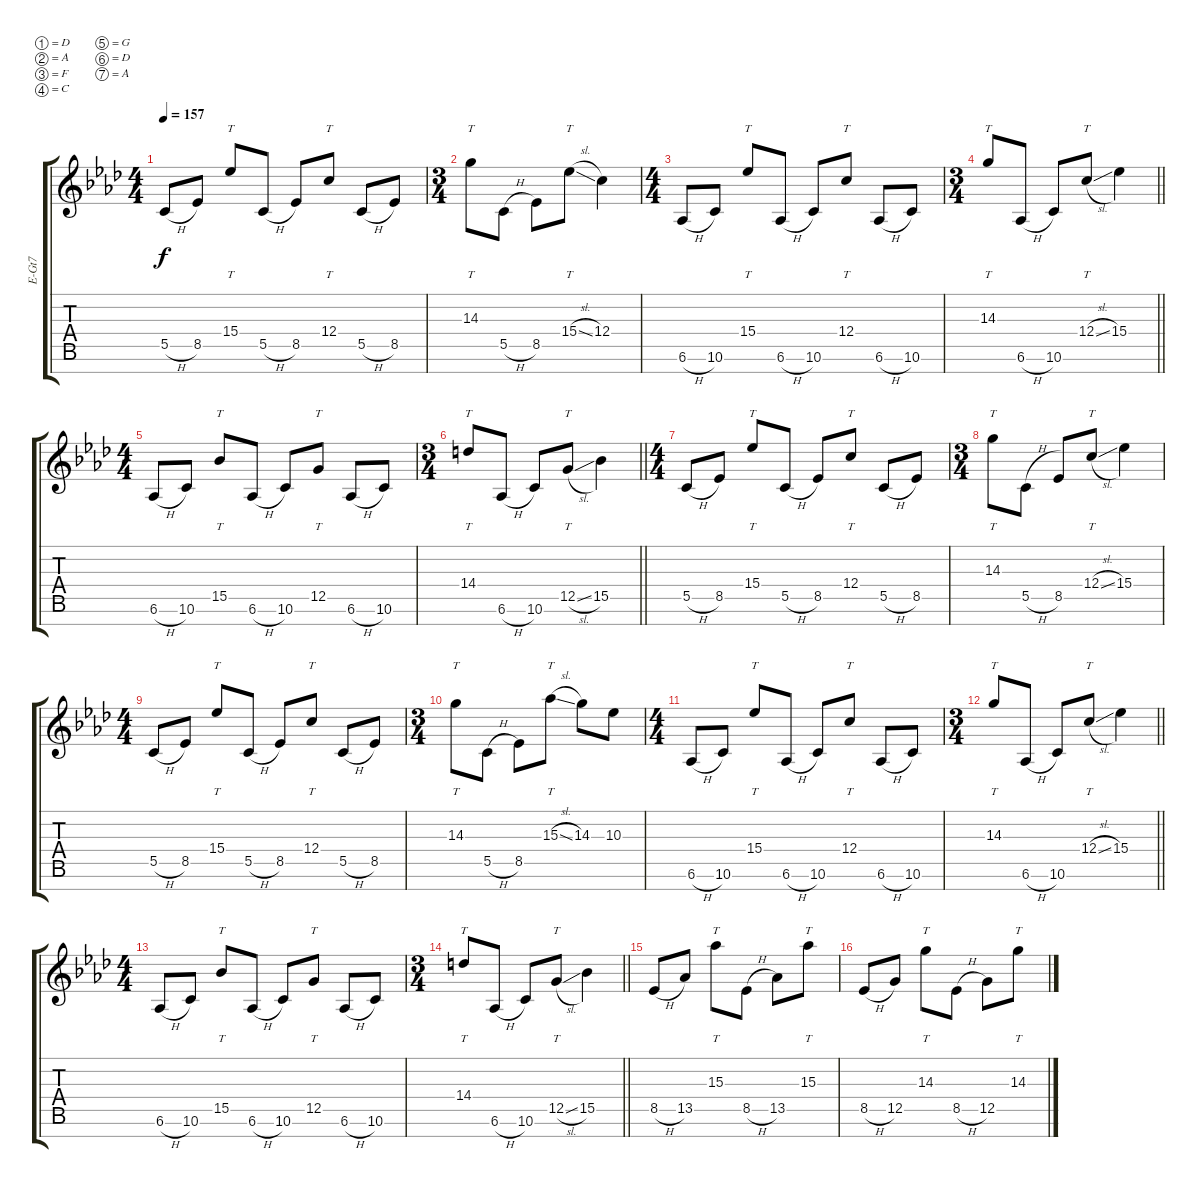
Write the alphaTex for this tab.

\bracketExtendMode groupsimilarinstruments
\otherSystemsTrackNameOrientation horizontal
\track ("Clean Guitar" "E-Gt7") {instrument electricguitarclean}
\staff {score tabs}
\tuning (D4 A3 F3 C3 G2 D2 A1)
\ts (4 4)
\beaming (8 2 2 2 2)
\tempo 157
\clef g2
\ks ab
5.5{h acc forcenatural}.8{dy f beam Up} 8.5{acc forcenatural}.8{beam Up} 15.4{acc forcenatural}.8{tt beam Up} 5.5{h acc forcenatural}.8{beam Up} 8.5{acc forcenatural}.8{beam Up} 12.4{acc forcenatural}.8{tt beam Up} 5.5{h acc forcenatural}.8{beam Up} 8.5{acc forcenatural}.8{beam Up} |
\ts (3 4)
\beaming (8 2 2 2 2)
14.3{acc forcenatural}.8{tt beam Down} 5.5{h acc forcenatural}.8{beam Down} 8.5{acc forcenatural}.8{beam Down} 15.4{sl acc forcenatural}.8{tt beam Down} 12.4{acc forcenatural}.4{beam Down} |
\ts (4 4)
\beaming (8 2 2 2 2)
6.6{h acc b}.8{beam Up} 10.6{acc forcenatural}.8{beam Up} 15.4{acc forcenatural}.8{tt beam Up} 6.6{h acc b}.8{beam Up} 10.6{acc forcenatural}.8{beam Up} 12.4{acc forcenatural}.8{tt beam Up} 6.6{h acc b}.8{beam Up} 10.6{acc forcenatural}.8{beam Up} |
\ts (3 4)
\beaming (8 2 2 2 2)
\barLineRight lightlight
14.3{acc forcenatural}.8{tt beam Up} 6.6{h acc b}.8{beam Up} 10.6{acc forcenatural}.8{beam Up} 12.4{sl acc forcenatural}.8{tt beam Up} 15.4{acc forcenatural}.4{beam Down} |
\ts (4 4)
\beaming (8 2 2 2 2)
6.6{h acc b}.8{beam Up} 10.6{acc forcenatural}.8{beam Up} 15.5{acc forcenatural}.8{tt beam Up} 6.6{h acc b}.8{beam Up} 10.6{acc forcenatural}.8{beam Up} 12.5{acc forcenatural}.8{tt beam Up} 6.6{h acc b}.8{beam Up} 10.6{acc forcenatural}.8{beam Up} |
\ts (3 4)
\beaming (8 2 2 2 2)
\barLineRight lightlight
14.4{acc forcenatural}.8{tt beam Up} 6.6{h acc b}.8{beam Up} 10.6{acc forcenatural}.8{beam Up} 12.5{sl acc forcenatural}.8{tt beam Up} 15.5{acc forcenatural}.4{beam Down} |
\ts (4 4)
\beaming (8 2 2 2 2)
\section ("" "")
5.5{h acc forcenatural}.8{beam Up} 8.5{acc forcenatural}.8{beam Up} 15.4{acc forcenatural}.8{tt beam Up} 5.5{h acc forcenatural}.8{beam Up} 8.5{acc forcenatural}.8{beam Up} 12.4{acc forcenatural}.8{tt beam Up} 5.5{h acc forcenatural}.8{beam Up} 8.5{acc forcenatural}.8{beam Up} |
\ts (3 4)
\beaming (8 2 2 2 2)
14.3{acc forcenatural}.8{tt beam Down} 5.5{h acc forcenatural}.8{beam Down} 8.5{acc forcenatural}.8{beam Up} 12.4{sl acc forcenatural}.8{tt beam Up} 15.4{acc forcenatural}.4{beam Down} |
\ts (4 4)
\beaming (8 2 2 2 2)
5.5{h acc forcenatural}.8{beam Up} 8.5{acc forcenatural}.8{beam Up} 15.4{acc forcenatural}.8{tt beam Up} 5.5{h acc forcenatural}.8{beam Up} 8.5{acc forcenatural}.8{beam Up} 12.4{acc forcenatural}.8{tt beam Up} 5.5{h acc forcenatural}.8{beam Up} 8.5{acc forcenatural}.8{beam Up} |
\ts (3 4)
\beaming (8 2 2 2 2)
14.3{acc forcenatural}.8{tt beam Down} 5.5{h acc forcenatural}.8{beam Down} 8.5{acc forcenatural}.8{beam Down} 15.3{sl acc b}.8{tt beam Down} 14.3{acc forcenatural}.8{beam Down} 10.3{acc forcenatural}.8{beam Down} |
\ts (4 4)
\beaming (8 2 2 2 2)
6.6{h acc b}.8{beam Up} 10.6{acc forcenatural}.8{beam Up} 15.4{acc forcenatural}.8{tt beam Up} 6.6{h acc b}.8{beam Up} 10.6{acc forcenatural}.8{beam Up} 12.4{acc forcenatural}.8{tt beam Up} 6.6{h acc b}.8{beam Up} 10.6{acc forcenatural}.8{beam Up} |
\ts (3 4)
\beaming (8 2 2 2 2)
\barLineRight lightlight
14.3{acc forcenatural}.8{tt beam Up} 6.6{h acc b}.8{beam Up} 10.6{acc forcenatural}.8{beam Up} 12.4{sl acc forcenatural}.8{tt beam Up} 15.4{acc forcenatural}.4{beam Down} |
\ts (4 4)
\beaming (8 2 2 2 2)
6.6{h acc b}.8{beam Up} 10.6{acc forcenatural}.8{beam Up} 15.5{acc forcenatural}.8{tt beam Up} 6.6{h acc b}.8{beam Up} 10.6{acc forcenatural}.8{beam Up} 12.5{acc forcenatural}.8{tt beam Up} 6.6{h acc b}.8{beam Up} 10.6{acc forcenatural}.8{beam Up} |
\ts (3 4)
\beaming (8 2 2 2 2)
\barLineRight lightlight
14.4{acc forcenatural}.8{tt beam Up} 6.6{h acc b}.8{beam Up} 10.6{acc forcenatural}.8{beam Up} 12.5{sl acc forcenatural}.8{tt beam Up} 15.5{acc forcenatural}.4{beam Down} |
\section ("" "")
8.5{h acc forcenatural}.8{beam Up} 13.5{acc b}.8{beam Up} 15.3{acc b}.8{tt beam Down} 8.5{h acc forcenatural}.8{beam Down} 13.5{acc b}.8{beam Down} 15.3{acc b}.8{tt beam Down} |
8.5{h acc forcenatural}.8{beam Up} 12.5{acc forcenatural}.8{beam Up} 14.3{acc forcenatural}.8{tt beam Down} 8.5{h acc forcenatural}.8{beam Down} 12.5{acc forcenatural}.8{beam Down} 14.3{acc forcenatural}.8{tt beam Down}
